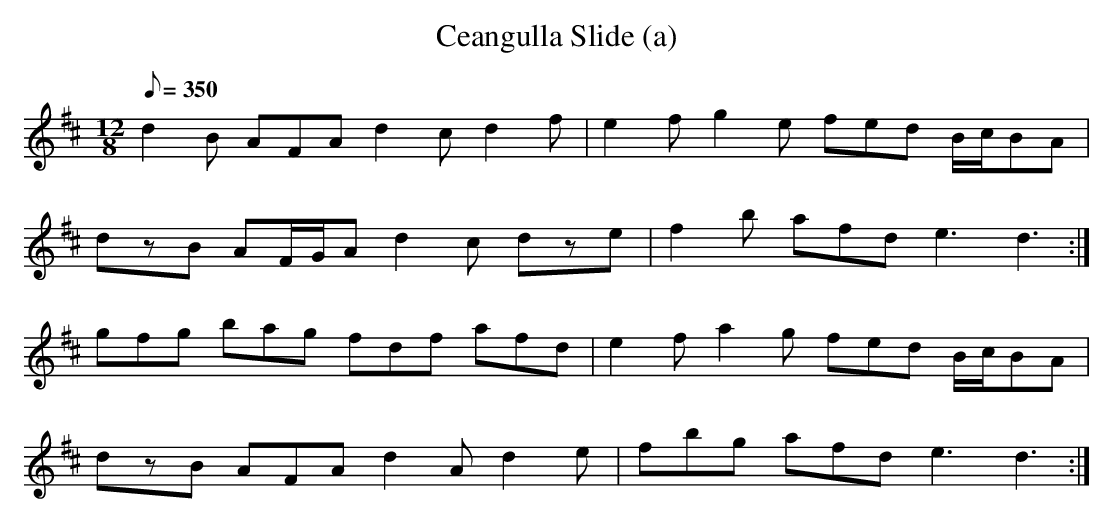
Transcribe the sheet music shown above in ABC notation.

X:1
T: Ceangulla Slide (a)
L: 1/8
M: 12/8
Q: 350
K: D
d2B AFA d2c d2f|e2f g2e fed B/c/BA|
dzB AF/G/A d2c dze|f2b afd e3 d3 :|
gfg bag fdf afd|e2f a2g fed B/c/BA|
dzB AFA d2A d2e|fbg afd e3 d3 :|
